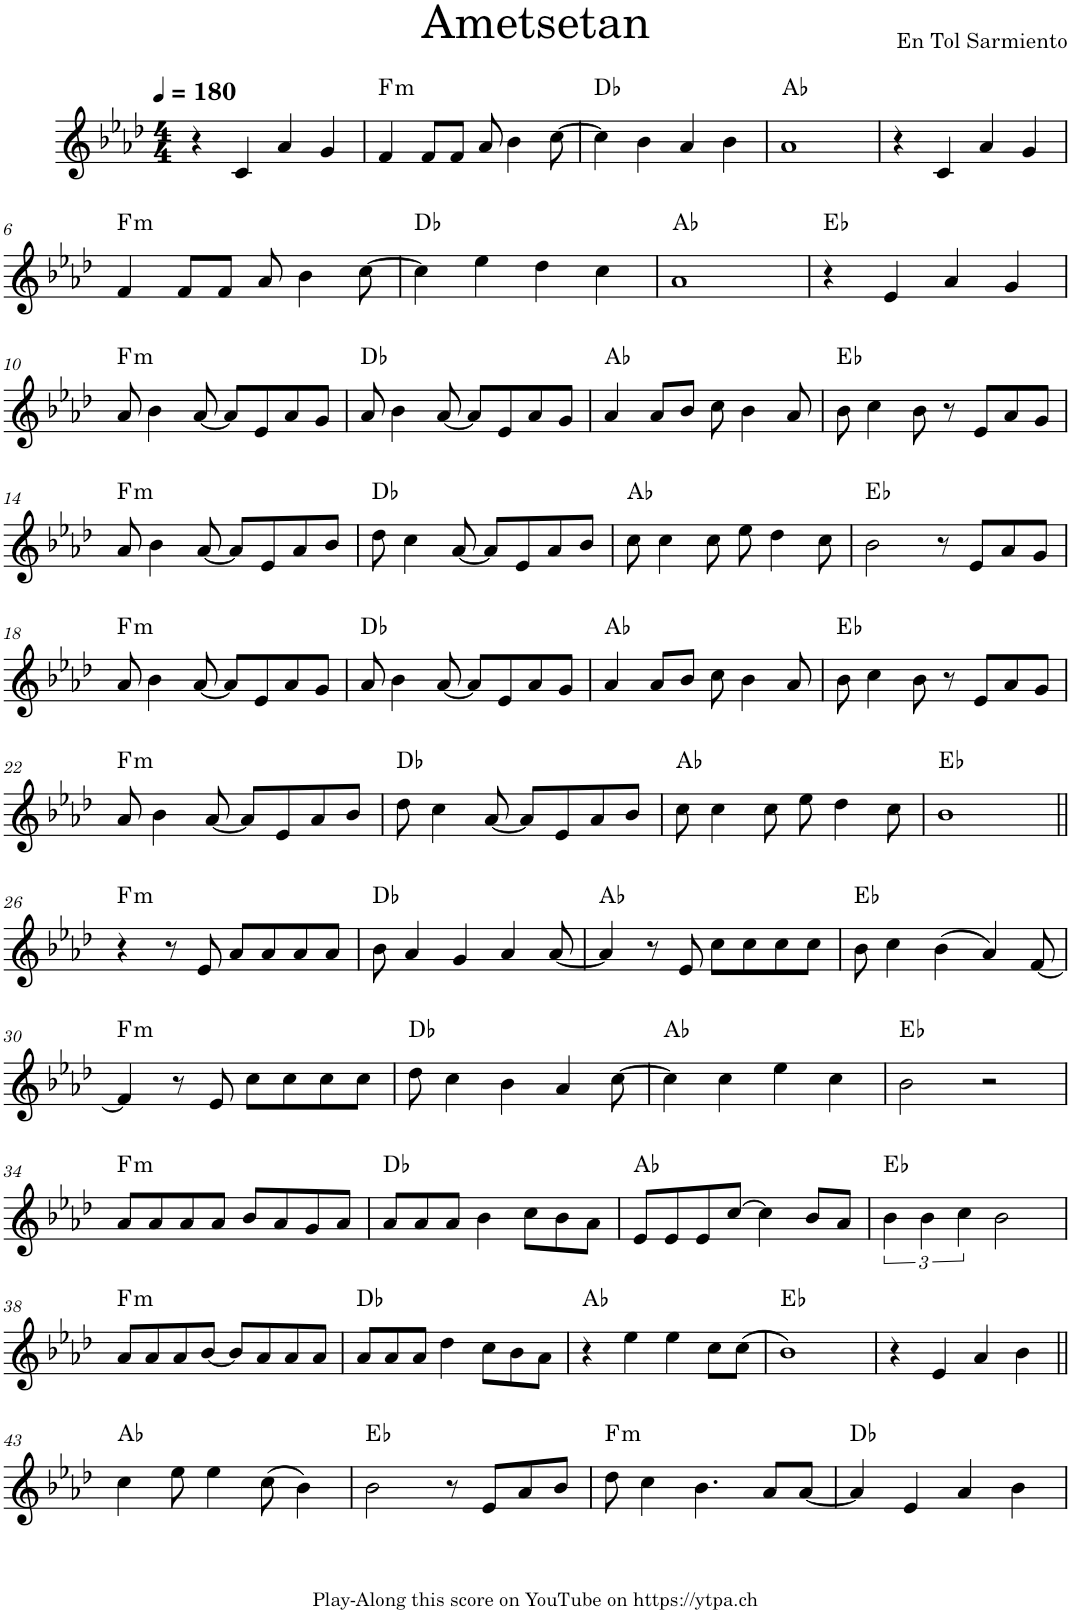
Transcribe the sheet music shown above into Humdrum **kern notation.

**kern	**harte
*part1	*part1
*staff1	*
*I"Piano	*
*I'Pno.	*
*clefG2	*
*k[b-e-a-d-]	*
*M4/4	*
*MM180	*
=1	=1
4r	.
4c/	.
4a-/	.
4g/	.
=2	=2
!	!LO:H:kt=m
4f/	F:min
8f/L	.
8f/J	.
8a-/	.
4b-\	.
[8cc\	.
=3	=3
4cc\]	Db:maj
4b-\	.
4a-/	.
4b-\	.
=4	=4
1a-	Ab:maj
=5	=5
4r	.
4c/	.
4a-/	.
4g/	.
!!LO:LB:g=z
=6	=6
!	!LO:H:kt=m
4f/	F:min
8f/L	.
8f/J	.
8a-/	.
4b-\	.
[8cc\	.
=7	=7
4cc\]	Db:maj
4ee-\	.
4dd-\	.
4cc\	.
=8	=8
1a-	Ab:maj
=9	=9
4r	Eb:maj
4e-/	.
4a-/	.
4g/	.
!!LO:LB:g=z
=10	=10
!	!LO:H:kt=m
8a-/	F:min
4b-\	.
[8a-/	.
8a-/L]	.
8e-/	.
8a-/	.
8g/J	.
=11	=11
8a-/	Db:maj
4b-\	.
[8a-/	.
8a-/L]	.
8e-/	.
8a-/	.
8g/J	.
=12	=12
4a-/	Ab:maj
8a-/L	.
8b-/J	.
8cc\	.
4b-\	.
8a-/	.
=13	=13
8b-\	Eb:maj
4cc\	.
8b-\	.
8r	.
8e-/L	.
8a-/	.
8g/J	.
!!LO:LB:g=z
=14	=14
!	!LO:H:kt=m
8a-/	F:min
4b-\	.
[8a-/	.
8a-/L]	.
8e-/	.
8a-/	.
8b-/J	.
=15	=15
8dd-\	Db:maj
4cc\	.
[8a-/	.
8a-/L]	.
8e-/	.
8a-/	.
8b-/J	.
=16	=16
8cc\	Ab:maj
4cc\	.
8cc\	.
8ee-\	.
4dd-\	.
8cc\	.
=17	=17
2b-\	Eb:maj
8r	.
8e-/L	.
8a-/	.
8g/J	.
!!LO:LB:g=z
=18	=18
!	!LO:H:kt=m
8a-/	F:min
4b-\	.
[8a-/	.
8a-/L]	.
8e-/	.
8a-/	.
8g/J	.
=19	=19
8a-/	Db:maj
4b-\	.
[8a-/	.
8a-/L]	.
8e-/	.
8a-/	.
8g/J	.
=20	=20
4a-/	Ab:maj
8a-/L	.
8b-/J	.
8cc\	.
4b-\	.
8a-/	.
=21	=21
8b-\	Eb:maj
4cc\	.
8b-\	.
8r	.
8e-/L	.
8a-/	.
8g/J	.
!!LO:LB:g=z
=22	=22
!	!LO:H:kt=m
8a-/	F:min
4b-\	.
[8a-/	.
8a-/L]	.
8e-/	.
8a-/	.
8b-/J	.
=23	=23
8dd-\	Db:maj
4cc\	.
[8a-/	.
8a-/L]	.
8e-/	.
8a-/	.
8b-/J	.
=24	=24
8cc\	Ab:maj
4cc\	.
8cc\	.
8ee-\	.
4dd-\	.
8cc\	.
=25	=25
1b-	Eb:maj
!!LO:LB:g=z
=26||	=26||
!	!LO:H:kt=m
4r	F:min
8r	.
8e-/	.
8a-/L	.
8a-/	.
8a-/	.
8a-/J	.
=27	=27
8b-\	Db:maj
4a-/	.
4g/	.
4a-/	.
[8a-/	.
=28	=28
4a-/]	Ab:maj
8r	.
8e-/	.
8cc\L	.
8cc\	.
8cc\	.
8cc\J	.
=29	=29
8b-\	Eb:maj
4cc\	.
(4b-\	.
4a-/)	.
[8f/	.
!!LO:LB:g=z
=30	=30
!	!LO:H:kt=m
4f/]	F:min
8r	.
8e-/	.
8cc\L	.
8cc\	.
8cc\	.
8cc\J	.
=31	=31
8dd-\	Db:maj
4cc\	.
4b-\	.
4a-/	.
[8cc\	.
=32	=32
4cc\]	Ab:maj
4cc\	.
4ee-\	.
4cc\	.
=33	=33
2b-\	Eb:maj
2r	.
!!LO:LB:g=z
=34	=34
!	!LO:H:kt=m
8a-/L	F:min
8a-/	.
8a-/	.
8a-/J	.
8b-/L	.
8a-/	.
8g/	.
8a-/J	.
=35	=35
8a-/L	Db:maj
8a-/	.
8a-/J	.
4b-\	.
8cc\L	.
8b-\	.
8a-\J	.
=36	=36
8e-/L	Ab:maj
8e-/	.
8e-/	.
[8cc/J	.
4cc\]	.
8b-/L	.
8a-/J	.
=37	=37
6b-\	Eb:maj
6b-\	.
6cc\	.
2b-\	.
!!LO:LB:g=z
=38	=38
!	!LO:H:kt=m
8a-/L	F:min
8a-/	.
8a-/	.
[8b-/J	.
8b-/L]	.
8a-/	.
8a-/	.
8a-/J	.
=39	=39
8a-/L	Db:maj
8a-/	.
8a-/J	.
4dd-\	.
8cc\L	.
8b-\	.
8a-\J	.
=40	=40
4r	Ab:maj
4ee-\	.
4ee-\	.
8cc\L	.
(8cc\J	.
=41	=41
1b-)	Eb:maj
=42	=42
4r	.
4e-/	.
4a-/	.
4b-\	.
!!LO:LB:g=z
=43||	=43||
4cc\	Ab:maj
8ee-\	.
4ee-\	.
(8cc\	.
4b-\)	.
=44	=44
2b-\	Eb:maj
8r	.
8e-/L	.
8a-/	.
8b-/J	.
=45	=45
!	!LO:H:kt=m
8dd-\	F:min
4cc\	.
4.b-\	.
8a-/L	.
[8a-/J	.
=46	=46
4a-/]	Db:maj
4e-/	.
4a-/	.
4b-\	.
=	=
*-	*-
